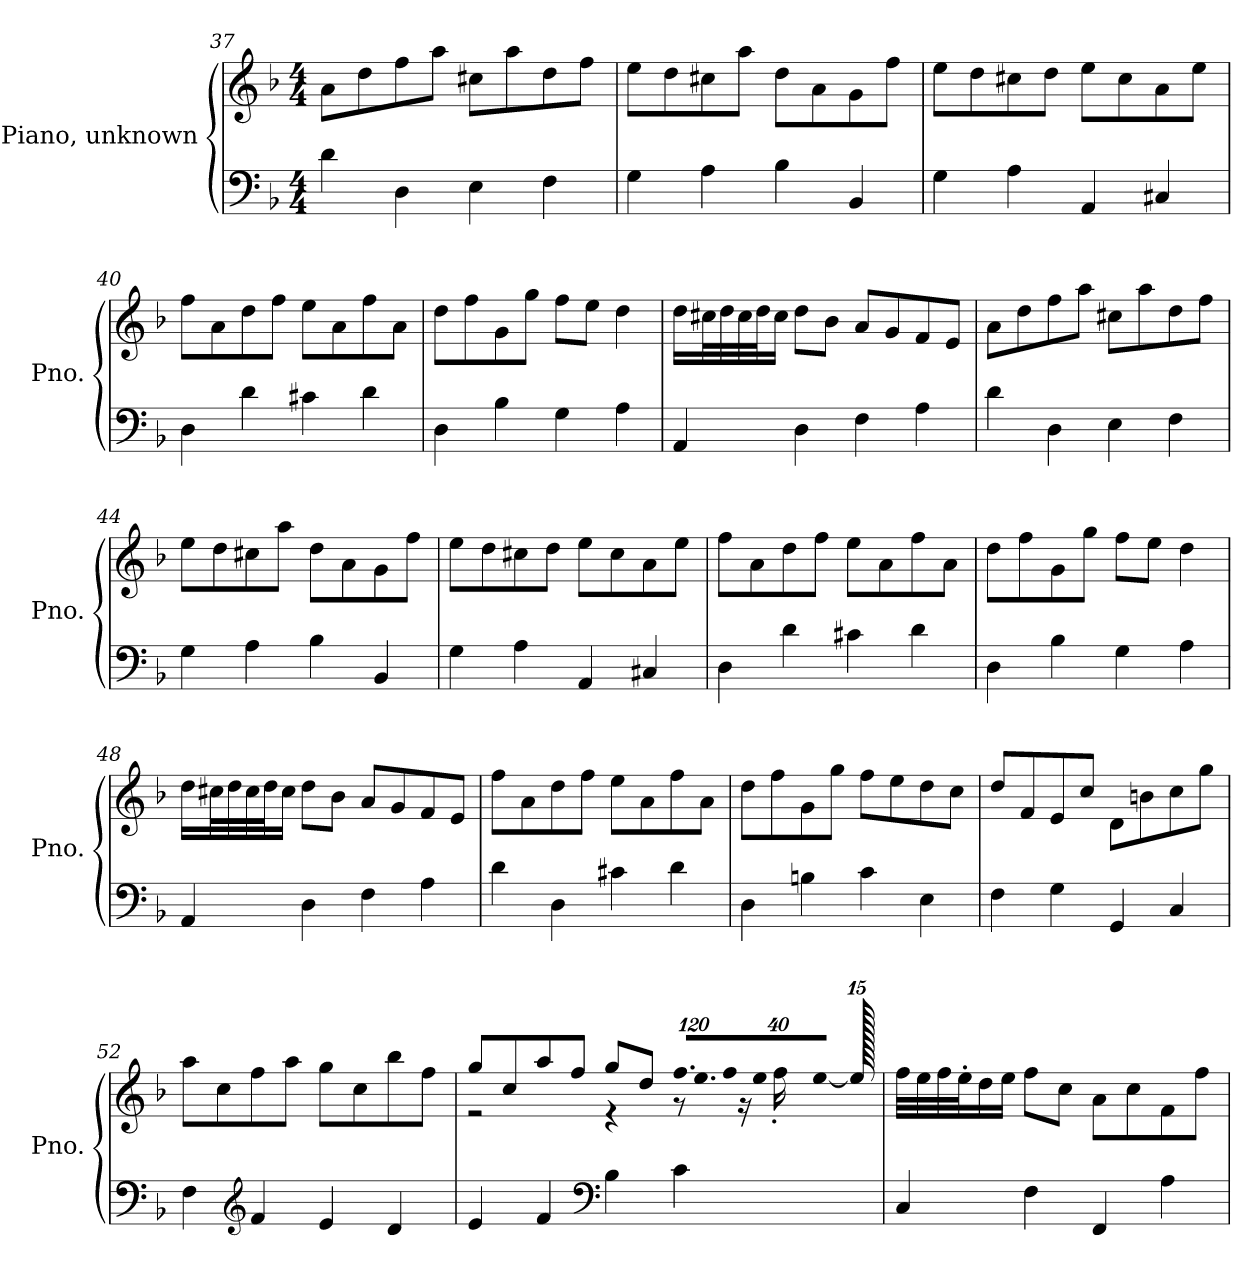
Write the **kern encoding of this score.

**kern	**kern
*part1	*part1
*staff2	*staff1
*I"Piano, unknown	*
*I'Pno.	*
*clefF4	*clefG2
*k[b-]	*k[b-]
*M4/4	*M4/4
=37	=37
4d\	8a\L
.	8dd\
4D\	8ff\
.	8aa\J
4E\	8cc#X\L
.	8aa\
4F\	8dd\
.	8ff\J
=38	=38
4G\	8ee\L
.	8dd\
4A\	8cc#X\
.	8aa\J
4B-\	8dd\L
.	8a\
4BB-/	8g\
.	8ff\J
=39	=39
4G\	8ee\L
.	8dd\
4A\	8cc#X\
.	8dd\J
4AA/	8ee\L
.	8cc#\
4C#X/	8a\
.	8ee\J
!!LO:LB:g=z
=40	=40
4D\	8ff\L
.	8a\
4d\	8dd\
.	8ff\J
4c#X\	8ee\L
.	8a\
4d\	8ff\
.	8a\J
=41	=41
4D\	8dd\L
.	8ff\
4B-\	8g\
.	8gg\J
4G\	8ff\L
.	8ee\J
4A\	4dd\
=42	=42
4AA/	16dd\LL
.	32cc#X\L
.	32dd\
.	32cc#\
.	32dd\J
.	16cc#\JJ
4D\	8dd\L
.	8b-\J
4F\	8a/L
.	8g/
4A\	8f/
.	8e/J
=43	=43
4d\	8a\L
.	8dd\
4D\	8ff\
.	8aa\J
4E\	8cc#X\L
.	8aa\
4F\	8dd\
.	8ff\J
!!LO:LB:g=z
=44	=44
4G\	8ee\L
.	8dd\
4A\	8cc#X\
.	8aa\J
4B-\	8dd\L
.	8a\
4BB-/	8g\
.	8ff\J
=45	=45
4G\	8ee\L
.	8dd\
4A\	8cc#X\
.	8dd\J
4AA/	8ee\L
.	8cc#\
4C#X/	8a\
.	8ee\J
=46	=46
4D\	8ff\L
.	8a\
4d\	8dd\
.	8ff\J
4c#X\	8ee\L
.	8a\
4d\	8ff\
.	8a\J
=47	=47
4D\	8dd\L
.	8ff\
4B-\	8g\
.	8gg\J
4G\	8ff\L
.	8ee\J
4A\	4dd\
!!LO:LB:g=z
=48	=48
4AA/	16dd\LL
.	32cc#X\L
.	32dd\
.	32cc#\
.	32dd\J
.	16cc#\JJ
4D\	8dd\L
.	8b-\J
4F\	8a/L
.	8g/
4A\	8f/
.	8e/J
=49	=49
4d\	8ff\L
.	8a\
4D\	8dd\
.	8ff\J
4c#X\	8ee\L
.	8a\
4d\	8ff\
.	8a\J
=50	=50
4D\	8dd\L
.	8ff\
4Bn\	8g\
.	8gg\J
4c\	8ff\L
.	8ee\
4E\	8dd\
.	8cc\J
=51	=51
4F\	8dd/L
.	8f/
4G\	8e/
.	8cc/J
4GG/	8d\L
.	8bn\
4C/	8cc\
.	8gg\J
!!LO:PB:g=z
=52	=52
4F\	8aa\L
.	8cc\
*clefG2	*
4f/	8ff\
.	8aa\J
4e/	8gg\L
.	8cc\
4d/	8bb-\
.	8ff\J
=53	=53
*	*^
4e/	8gg/L	2r
.	8cc/	.
4f/	8aa/	.
.	8ff/J	.
*clefF4	*	*
4B-\	8gg/L	4r
.	8dd/J	.
*	*Xbrackettup	*
!	!LO:N:vis=32.	!
4c\	1920%103ff/LLL	8r
!	!LO:N:vis=32.	!
.	1920%103ee/	.
!	!LO:N:vis=32	!
.	640%23ff/J	.
.	.	16r
!	!LO:N:vis=16	!
.	1920%137ee/	.
.	.	16ff'\
.	[480%17ee/JJ	.
1920ryy	1920ee/]	1920ryy
*	*v	*v
=54	=54
4C/	32ff\LLL
.	32ee\
.	32ff\
.	32ee'\J
.	16dd\
.	16ee\JJ
4F\	8ff\L
.	8cc\J
4FF/	8a\L
.	8cc\
4A\	8f\
.	8ff\J
=	=
*-	*-
